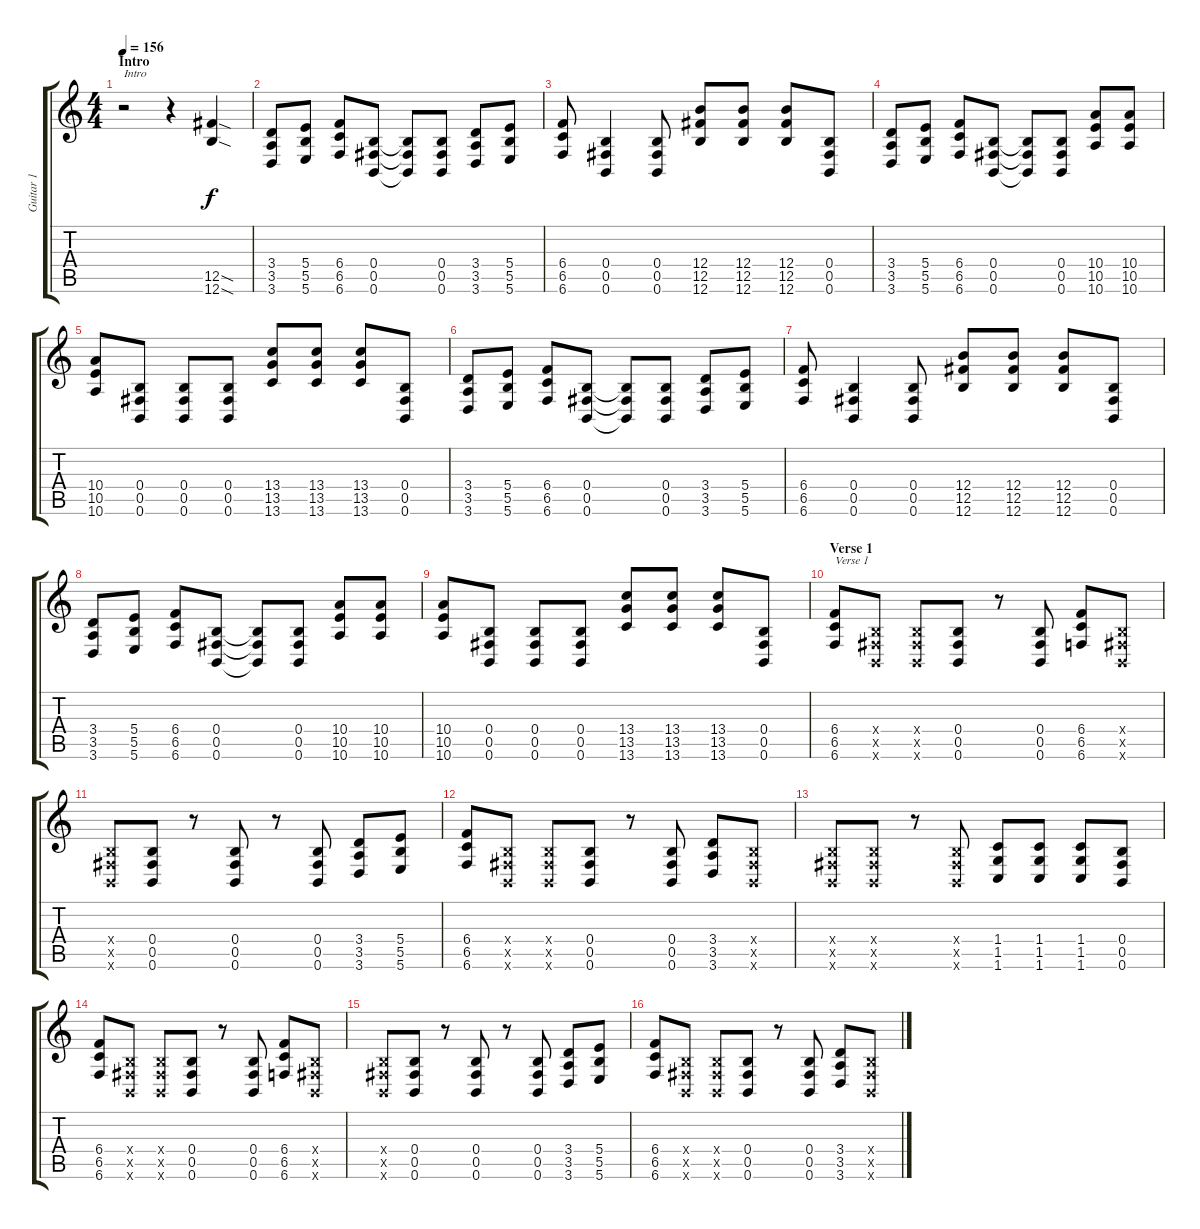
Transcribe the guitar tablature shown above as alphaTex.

\track ("Guitar 1" "Guitar 1") {instrument distortionguitar}
\staff {score tabs}
\tuning (Db4 Ab3 E3 B2 Gb2 B1) {hide}
\ts (4 4)
\section ("" "Intro")
\tempo 156
\clef g2
\ks c
r.2{txt "Intro" dy f instrument distortionguitar} r.4 (12.5{sod} 12.6{sod}).4 |
(3.4 3.5 3.6).8 (5.4 5.5 5.6).8 (6.4 6.5 6.6).8 (0.4 0.5 0.6).8 (0.4{t} 0.5{t} 0.6{t}).8 (0.4 0.5 0.6).8 (3.4 3.5 3.6).8 (5.4 5.5 5.6).8 |
(6.4 6.5 6.6).8 (0.4 0.5 0.6).4 (0.4 0.5 0.6).8 (12.4 12.5 12.6).8 (12.4 12.5 12.6).8 (12.4 12.5 12.6).8 (0.4 0.5 0.6).8 |
(3.4 3.5 3.6).8 (5.4 5.5 5.6).8 (6.4 6.5 6.6).8 (0.4 0.5 0.6).8 (0.4{t} 0.5{t} 0.6{t}).8 (0.4 0.5 0.6).8 (10.4 10.5 10.6).8 (10.4 10.5 10.6).8 |
(10.4 10.5 10.6).8 (0.4 0.5 0.6).8 (0.4 0.5 0.6).8 (0.4 0.5 0.6).8 (13.4 13.5 13.6).8 (13.4 13.5 13.6).8 (13.4 13.5 13.6).8 (0.4 0.5 0.6).8 |
(3.4 3.5 3.6).8 (5.4 5.5 5.6).8 (6.4 6.5 6.6).8 (0.4 0.5 0.6).8 (0.4{t} 0.5{t} 0.6{t}).8 (0.4 0.5 0.6).8 (3.4 3.5 3.6).8 (5.4 5.5 5.6).8 |
(6.4 6.5 6.6).8 (0.4 0.5 0.6).4 (0.4 0.5 0.6).8 (12.4 12.5 12.6).8 (12.4 12.5 12.6).8 (12.4 12.5 12.6).8 (0.4 0.5 0.6).8 |
(3.4 3.5 3.6).8 (5.4 5.5 5.6).8 (6.4 6.5 6.6).8 (0.4 0.5 0.6).8 (0.4{t} 0.5{t} 0.6{t}).8 (0.4 0.5 0.6).8 (10.4 10.5 10.6).8 (10.4 10.5 10.6).8 |
(10.4 10.5 10.6).8 (0.4 0.5 0.6).8 (0.4 0.5 0.6).8 (0.4 0.5 0.6).8 (13.4 13.5 13.6).8 (13.4 13.5 13.6).8 (13.4 13.5 13.6).8 (0.4 0.5 0.6).8 |
\section ("" "Verse 1")
(6.4 6.5 6.6).8{txt "Verse 1"} (0.4{x} 0.5{x} 0.6{x}).8 (0.4{x} 0.5{x} 0.6{x}).8 (0.4 0.5 0.6).8 r.8 (0.4 0.5 0.6).8 (6.4 6.5 6.6).8 (0.4{x} 0.5{x} 0.6{x}).8 |
(0.4{x} 0.5{x} 0.6{x}).8 (0.4 0.5 0.6).8 r.8 (0.4 0.5 0.6).8 r.8 (0.4 0.5 0.6).8 (3.4 3.5 3.6).8 (5.4 5.5 5.6).8 |
(6.4 6.5 6.6).8 (0.4{x} 0.5{x} 0.6{x}).8 (0.4{x} 0.5{x} 0.6{x}).8 (0.4 0.5 0.6).8 r.8 (0.4 0.5 0.6).8 (3.4 3.5 3.6).8 (0.4{x} 0.5{x} 0.6{x}).8 |
(0.4{x} 0.5{x} 0.6{x}).8 (0.4{x} 0.5{x} 0.6{x}).8 r.8 (0.4{x} 0.5{x} 0.6{x}).8 (1.4 1.5 1.6).8 (1.4 1.5 1.6).8 (1.4 1.5 1.6).8 (0.4 0.5 0.6).8 |
(6.4 6.5 6.6).8 (0.4{x} 0.5{x} 0.6{x}).8 (0.4{x} 0.5{x} 0.6{x}).8 (0.4 0.5 0.6).8 r.8 (0.4 0.5 0.6).8 (6.4 6.5 6.6).8 (0.4{x} 0.5{x} 0.6{x}).8 |
(0.4{x} 0.5{x} 0.6{x}).8 (0.4 0.5 0.6).8 r.8 (0.4 0.5 0.6).8 r.8 (0.4 0.5 0.6).8 (3.4 3.5 3.6).8 (5.4 5.5 5.6).8 |
(6.4 6.5 6.6).8 (0.4{x} 0.5{x} 0.6{x}).8 (0.4{x} 0.5{x} 0.6{x}).8 (0.4 0.5 0.6).8 r.8 (0.4 0.5 0.6).8 (3.4 3.5 3.6).8 (0.4{x} 0.5{x} 0.6{x}).8
